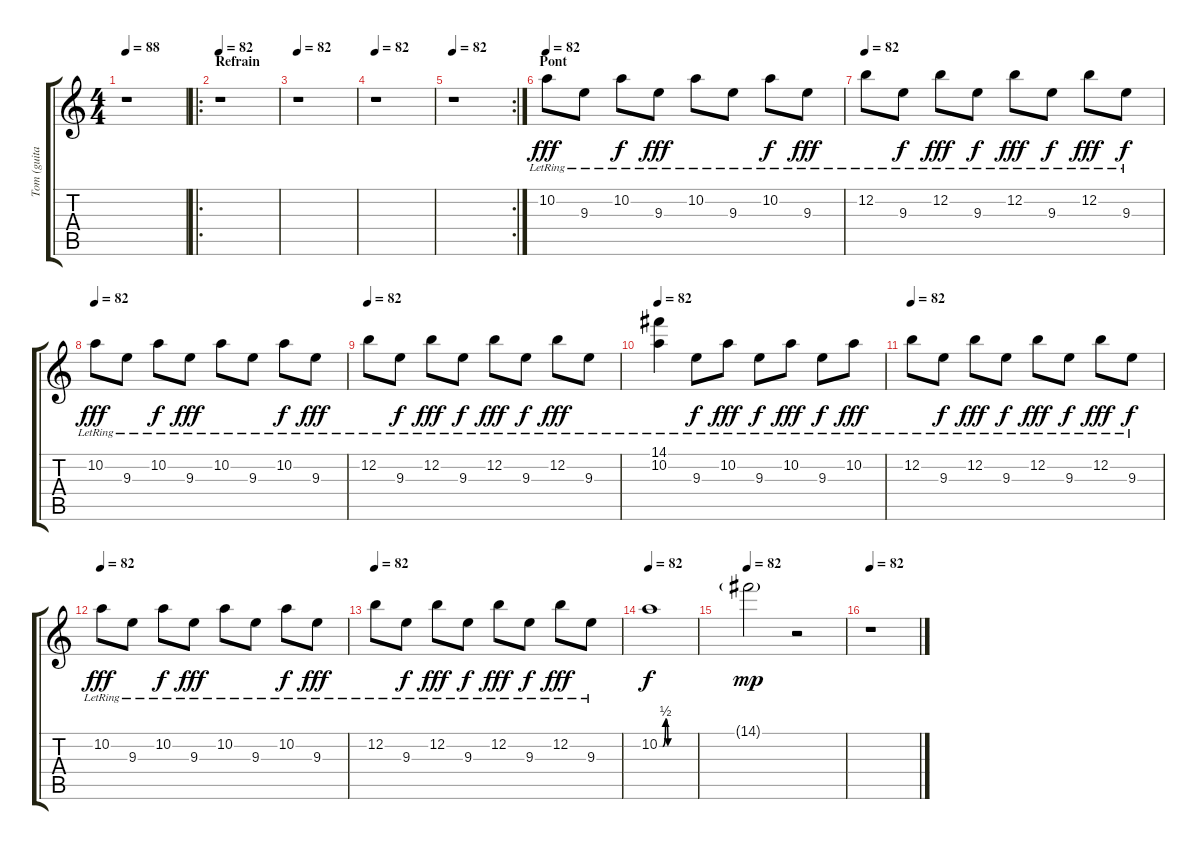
\track ("Tom (guitare)" "Tom (guita") {instrument overdrivenguitar}
\staff {score tabs}
\tuning (E4 B3 G3 D3 A2 E2) {hide}
\ts (4 4)
\tempo 88
\clef g2
\ks c
r.1{dy fff} |
\ro
\section ("" "Refrain")
\tempo 82
r.1 |
\tempo 82
r.1 |
\tempo 82
r.1 |
\rc 2
\tempo 82
r.1 |
\section ("" "Pont")
\tempo 82
10.2{lr}.8 9.3{lr}.8 10.2{lr}.8{dy f} 9.3{lr}.8{dy fff} 10.2{lr}.8 9.3{lr}.8 10.2{lr}.8{dy f} 9.3{lr}.8{dy fff} |
\tempo 82
12.2{lr}.8 9.3{lr}.8{dy f} 12.2{lr}.8{dy fff} 9.3{lr}.8{dy f} 12.2{lr}.8{dy fff} 9.3{lr}.8{dy f} 12.2{lr}.8{dy fff} 9.3{lr}.8{dy f} |
\tempo 82
10.2{lr}.8{dy fff} 9.3{lr}.8 10.2{lr}.8{dy f} 9.3{lr}.8{dy fff} 10.2{lr}.8 9.3{lr}.8 10.2{lr}.8{dy f} 9.3{lr}.8{dy fff} |
\tempo 82
12.2{lr}.8 9.3{lr}.8{dy f} 12.2{lr}.8{dy fff} 9.3{lr}.8{dy f} 12.2{lr}.8{dy fff} 9.3{lr}.8{dy f} 12.2{lr}.8{dy fff} 9.3{lr}.8 |
\tempo 82
(14.1{lr} 10.2).4 9.3{lr}.8{dy f} 10.2{lr}.8{dy fff} 9.3{lr}.8{dy f} 10.2{lr}.8{dy fff} 9.3{lr}.8{dy f} 10.2{lr}.8{dy fff} |
\tempo 82
12.2{lr}.8 9.3{lr}.8{dy f} 12.2{lr}.8{dy fff} 9.3{lr}.8{dy f} 12.2{lr}.8{dy fff} 9.3{lr}.8{dy f} 12.2{lr}.8{dy fff} 9.3{lr}.8{dy f} |
\tempo 82
10.2{lr}.8{dy fff} 9.3{lr}.8 10.2{lr}.8{dy f} 9.3{lr}.8{dy fff} 10.2{lr}.8 9.3{lr}.8 10.2{lr}.8{dy f} 9.3{lr}.8{dy fff} |
\tempo 82
12.2{lr}.8 9.3{lr}.8{dy f} 12.2{lr}.8{dy fff} 9.3{lr}.8{dy f} 12.2{lr}.8{dy fff} 9.3{lr}.8{dy f} 12.2{lr}.8{dy fff} 9.3{lr}.8 |
\tempo 82
10.2{be (custom 0 0 6 0 11 2 15 0 18 0 23 0 27 0 45 0 60 0)}.1{dy f volume 4} |
\tempo 82
14.1{g}.2{dy mp volume 12} r.2 |
\tempo 82
r.1
